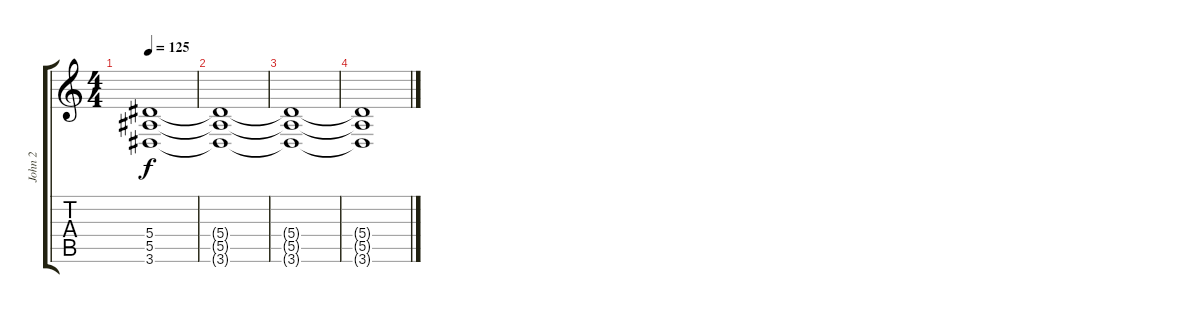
\track ("John 2" "John 2") {instrument distortionguitar}
\staff {score tabs}
\tuning (C4 G3 Eb3 Bb2 F2 C2) {hide}
\ts (4 4)
\tempo 125
\clef g2
\ks c
(5.4 5.5 3.6).1{dy f} |
(5.4{t} 5.5{t} 3.6{t}).1{volume 0} |
(5.4{t} 5.5{t} 3.6{t}).1 |
(5.4{t} 5.5{t} 3.6{t}).1
